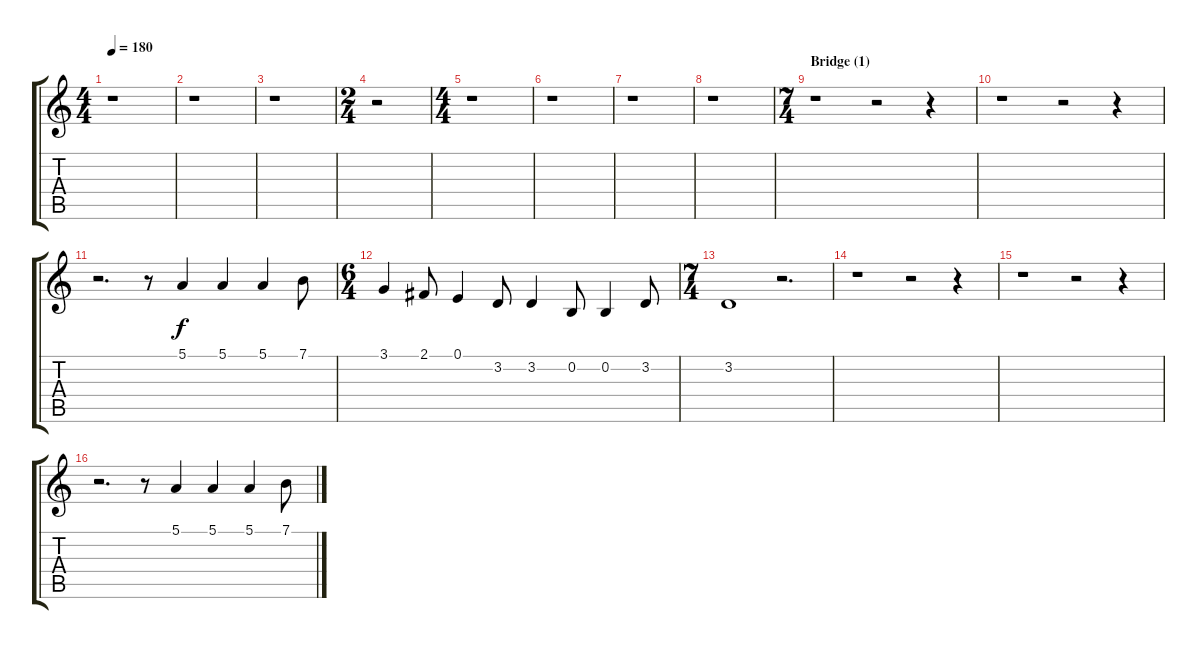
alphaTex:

\track "" {instrument clarinet}
\staff {score tabs}
\tuning (E4 B3 G3 D3 A2 E2) {hide}
\ts (4 4)
\tempo 180
\clef g2
\ks c
r.1{dy f} |
r.1 |
r.1 |
\ts (2 4)
r.2 |
\ts (4 4)
r.1 |
r.1 |
r.1 |
r.1 |
\ts (7 4)
\section ("" "Bridge (1)")
r.1 r.2 r.4 |
r.1 r.2 r.4 |
r.2{d} r.8 5.1.4 5.1.4 5.1.4 7.1.8 |
\ts (6 4)
3.1.4 2.1.8 0.1.4 3.2.8 3.2.4 0.2.8 0.2.4 3.2.8 |
\ts (7 4)
3.2.1 r.2{d} |
r.1 r.2 r.4 |
r.1 r.2 r.4 |
r.2{d} r.8 5.1.4 5.1.4 5.1.4 7.1.8
